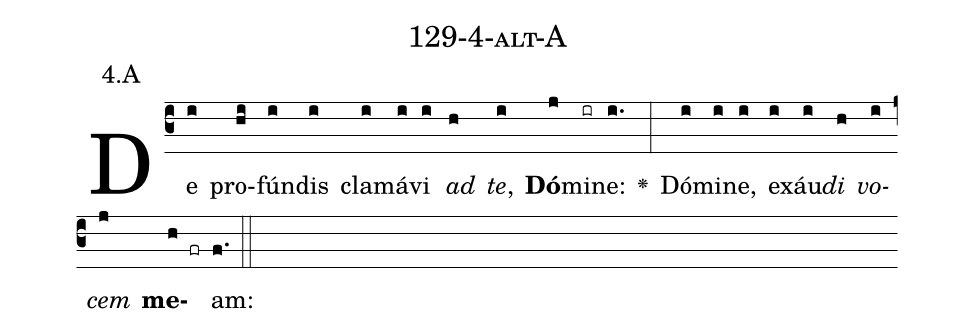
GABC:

name: 129-4-alt-A;
annotation: 4.A;
%%
(c3)De(i) pro(hi)fún(i)dis(i) cla(i)má(i)vi(i) <i>ad</i>(h) <i>te</i>,(i) <b>Dó</b>(j)mi(ir)ne:(i.) <v>\greheightstar</v>(:) Dó(i)mi(i)ne,(i) ex(i)áu(i)<i>di</i>(h) <i>vo</i>(i)<i>cem</i>(j) <b>me</b>(h fr)am:(f.) (::)


%E(i) u(h) o(i) u(j) a(h) e.(f.) (::)
